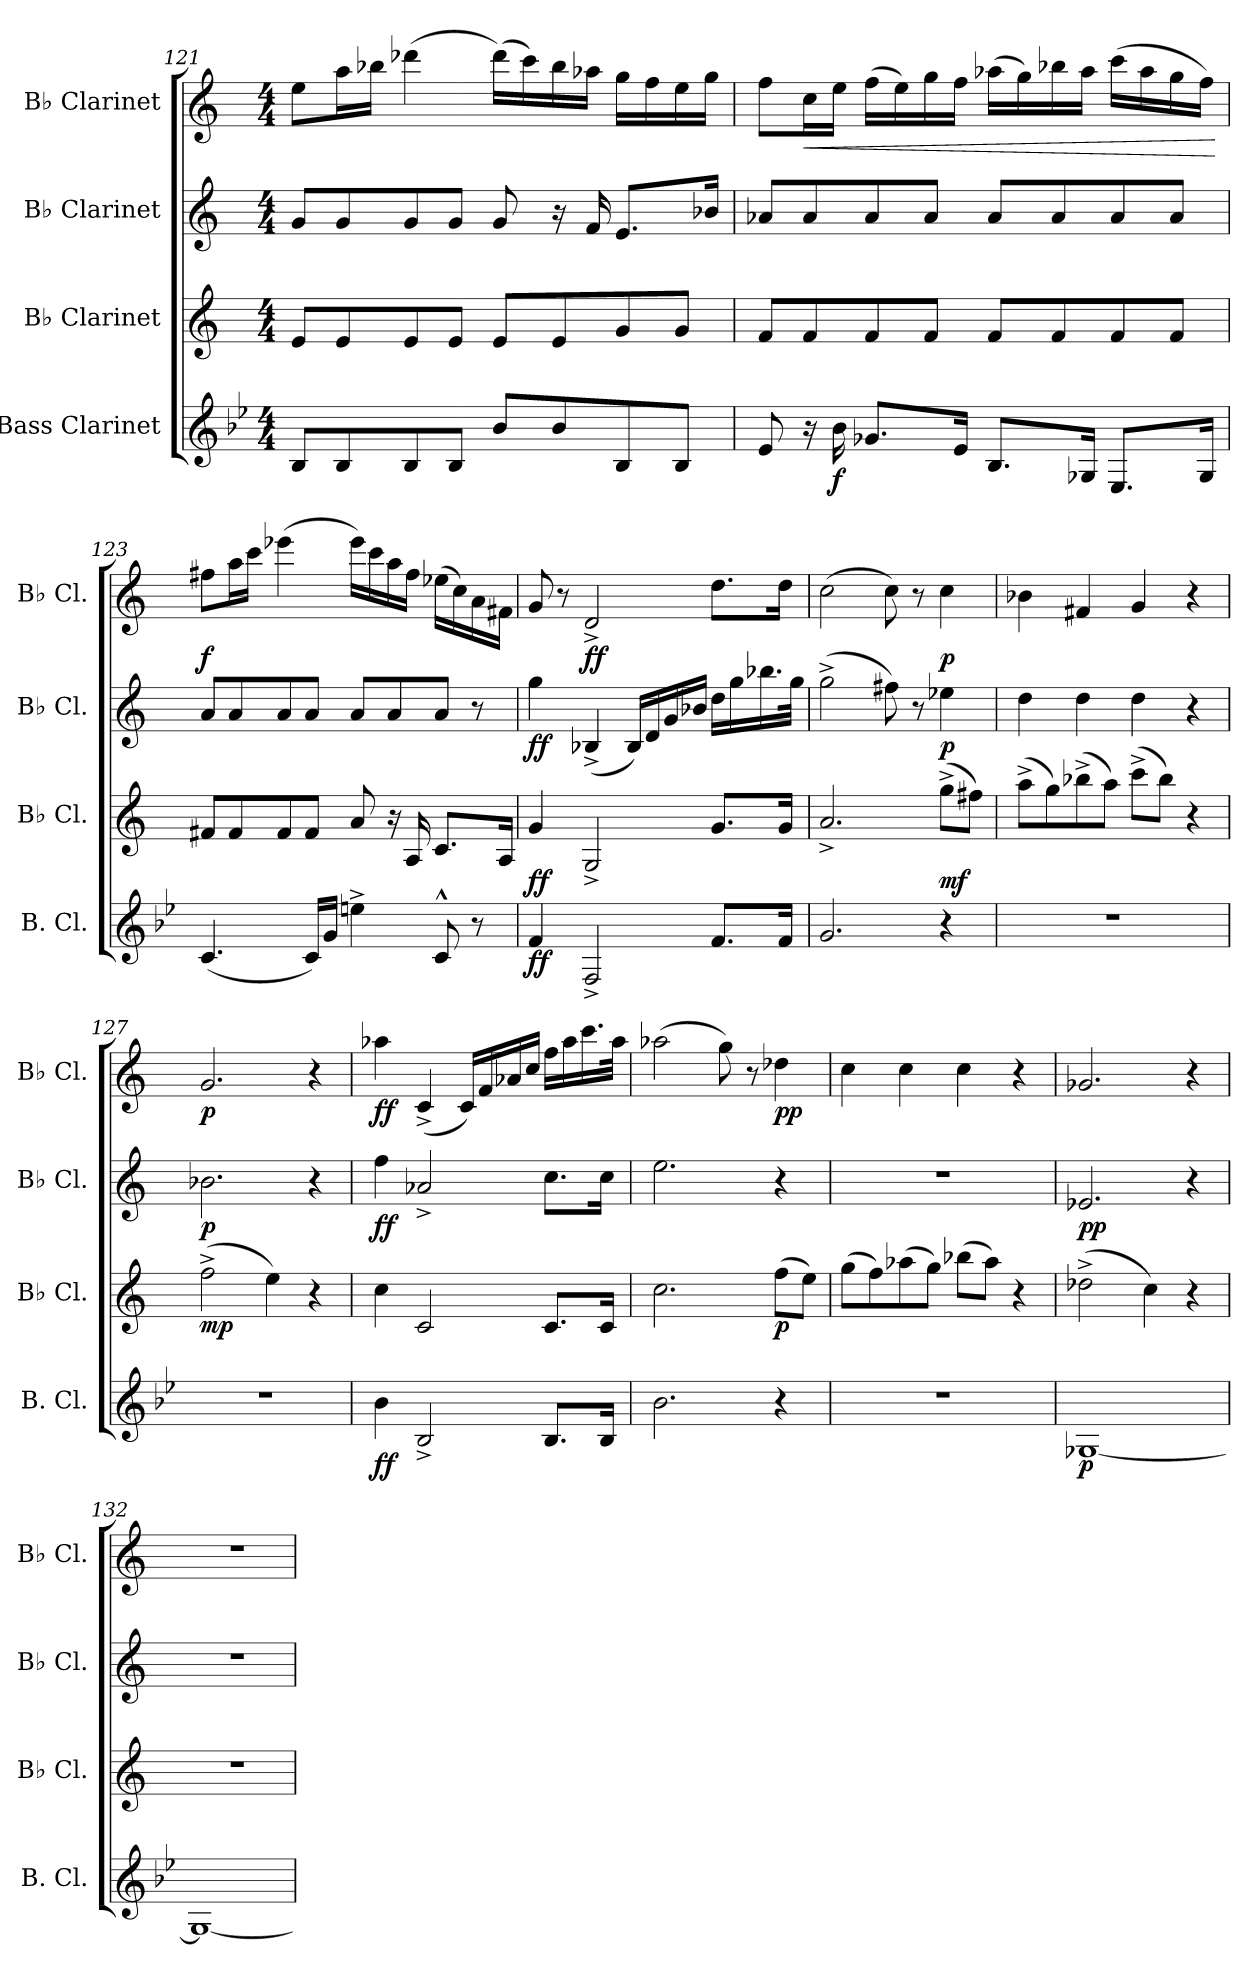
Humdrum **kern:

**kern	**dynam	**kern	**dynam	**kern	**dynam	**kern	**dynam
*part4	*part4	*part3	*part3	*part2	*part2	*part1	*part1
*staff4	*staff4	*staff3	*staff3	*staff2	*staff2	*staff1	*staff1
*I"Bass Clarinet	*	*I"B♭ Clarinet	*	*I"B♭ Clarinet	*	*I"B♭ Clarinet	*
*I'B. Cl.	*	*I'B♭ Cl.	*	*I'B♭ Cl.	*	*I'B♭ Cl.	*
*clefG2	*	*clefG2	*	*clefG2	*	*clefG2	*
*ITrd8c14	*	*ITrd1c2	*	*ITrd1c2	*	*ITrd1c2	*
*k[b-e-]	*	*k[b-e-]	*	*k[b-e-]	*	*k[b-e-]	*
*M4/4	*	*M4/4	*	*M4/4	*	*M4/4	*
=121	=121	=121	=121	=121	=121	=121	=121
8BB-/L	.	8d/L	.	8f/L	.	8dd\L	.
8BB-/	.	8d/	.	8f/	.	16gg\L	.
.	.	.	.	.	.	16aa-X\JJ	.
8BB-/	.	8d/	.	8f/	.	(4ccc-X\	.
8BB-/J	.	8d/J	.	8f/J	.	.	.
8B-/L	.	8d/L	.	8f/	.	(16ccc-\LL)	.
.	.	.	.	.	.	16bb-\)	.
8B-/	.	8d/	.	16r	.	16aa-\	.
.	.	.	.	16e-/	.	16gg-X\JJ	.
8BB-/	.	8f/	.	8.d/L	.	16ff\LL	.
.	.	.	.	.	.	16ee-\	.
8BB-/J	.	8f/J	.	.	.	16dd\	.
.	.	.	.	16a-X/Jk	.	16ff\JJ	.
!!LO:LB:g=z
=122	=122	=122	=122	=122	=122	=122	=122
8E-/	.	8e-/L	.	8g-X/L	.	8ee-\L	.
!	!	!	!	!	!	!	!LO:HP:b
16r	.	8e-/	.	8g-/	.	16b-\L	<
!	!LO:DY:b	!	!	!	!	!	!
16B-\	f	.	.	.	.	16dd\JJ	.
8.G-X/L	.	8e-/	.	8g-/	.	(16ee-\LL	.
.	.	.	.	.	.	16dd\)	.
.	.	8e-/J	.	8g-/J	.	16ff\	.
16E-/Jk	.	.	.	.	.	16ee-\JJ	.
8.BB-/L	.	8e-/L	.	8g-/L	.	(16gg-X\LL	.
.	.	.	.	.	.	16ff\)	.
.	.	8e-/	.	8g-/	.	16aa-X\	.
16GG-X/Jk	.	.	.	.	.	16gg-\JJ	.
8.EE-/L	.	8e-/	.	8g-/	.	(16bb-\LL	.
.	.	.	.	.	.	16gg-\	.
.	.	8e-/J	.	8g-/J	.	16ff\	.
16GG-/Jk	.	.	.	.	.	16ee-\JJ)	.
.	.	.	.	.	.	.	[
=123	=123	=123	=123	=123	=123	=123	=123
!	!	!	!	!	!	!	!LO:DY:b
(4.C/	.	8en/L	.	8g/L	.	8een\L	f
.	.	8e/	.	8g/	.	16gg\L	.
.	.	.	.	.	.	16bb-\JJ	.
.	.	8e/	.	8g/	.	(4ddd-X\	.
16C/LL)	.	8e/J	.	8g/J	.	.	.
16G/JJ	.	.	.	.	.	.	.
4en^\	.	8g/	.	8g/L	.	16ddd-\LL)	.
.	.	.	.	.	.	16bb-\	.
.	.	16r	.	8g/	.	16gg\	.
.	.	16G/	.	.	.	16ee\JJ	.
8C^^/	.	8.B-/L	.	8g/J	.	(16dd-X\LL	.
.	.	.	.	.	.	16b-\)	.
8r	.	.	.	8r	.	16g\	.
.	.	16G/Jk	.	.	.	16en\JJ	.
!!LO:PB:g=z
=124	=124	=124	=124	=124	=124	=124	=124
!	!LO:DY:b	!	!LO:DY:b	!	!LO:DY:b	!	!
4F/	ff	4f/	ff	4ff\	ff	8f/	.
.	.	.	.	.	.	8r	.
!	!	!	!	!	!	!	!LO:DY:b
2FF^/	.	2F^/	.	(4A-X^/	.	2c^/	ff
.	.	.	.	16A-/LL)	.	.	.
.	.	.	.	16c/	.	.	.
.	.	.	.	16f/	.	.	.
.	.	.	.	16a-X/JJ	.	.	.
8.F/L	.	8.f/L	.	16cc\LL	.	8.cc\L	.
.	.	.	.	16ff\	.	.	.
.	.	.	.	16.aa-X\	.	.	.
16F/Jk	.	16f/Jk	.	.	.	16cc\Jk	.
.	.	.	.	32ff\JJk	.	.	.
=125	=125	=125	=125	=125	=125	=125	=125
2.G/	.	2.g^/	.	(2ff^\	.	(2b-\	.
.	.	.	.	8een\)	.	8b-\)	.
.	.	.	.	8r	.	8r	.
!	!	!	!LO:DY:b	!	!LO:DY:b	!	!LO:DY:b
4r	.	(8ff^\L	mf	4dd-X\	p	4b-\	p
.	.	8een\J)	.	.	.	.	.
=126	=126	=126	=126	=126	=126	=126	=126
1r	.	(8gg^\L	.	4cc\	.	4a-X\	.
.	.	8ff\)	.	.	.	.	.
.	.	(8aa-X^\	.	4cc\	.	4en/	.
.	.	8gg\J)	.	.	.	.	.
.	.	(8bb-^\L	.	4cc\	.	4f/	.
.	.	8aa-\J)	.	.	.	.	.
.	.	4r	.	4r	.	4r	.
=127	=127	=127	=127	=127	=127	=127	=127
!	!	!	!LO:DY:b	!	!LO:DY:b	!	!LO:DY:b
1r	.	(2ee-^\	mp	2.a-X\	p	2.f/	p
.	.	4dd\)	.	.	.	.	.
.	.	4r	.	4r	.	4r	.
!!LO:LB:g=z
=128	=128	=128	=128	=128	=128	=128	=128
!	!LO:DY:b	!	!	!	!LO:DY:b	!	!LO:DY:b
4B-\	ff	4b-\	.	4ee-\	ff	4gg-X\	ff
2BB-^/	.	2B-/	.	2g-X^/	.	(4B-^/	.
.	.	.	.	.	.	16B-/LL)	.
.	.	.	.	.	.	16e-/	.
.	.	.	.	.	.	16g-X/	.
.	.	.	.	.	.	16b-/JJ	.
8.BB-/L	.	8.B-/L	.	8.b-\L	.	16ee-\LL	.
.	.	.	.	.	.	16gg-\	.
.	.	.	.	.	.	16.bb-\	.
16BB-/Jk	.	16B-/Jk	.	16b-\Jk	.	.	.
.	.	.	.	.	.	32gg-\JJk	.
=129	=129	=129	=129	=129	=129	=129	=129
2.B-\	.	2.b-\	.	2.dd\	.	(2gg-X\	.
.	.	.	.	.	.	8ff\)	.
.	.	.	.	.	.	8r	.
!	!	!	!LO:DY:b	!	!	!	!LO:DY:b
4r	.	(8ee-\L	p	4r	.	4cc-X\	pp
.	.	8dd\J)	.	.	.	.	.
=130	=130	=130	=130	=130	=130	=130	=130
1r	.	(8ff\L	.	1r	.	4b-\	.
.	.	8ee-\)	.	.	.	.	.
.	.	(8gg-X\	.	.	.	4b-\	.
.	.	8ff\J)	.	.	.	.	.
.	.	(8aa-X\L	.	.	.	4b-\	.
.	.	8gg-\J)	.	.	.	.	.
.	.	4r	.	.	.	4r	.
=131	=131	=131	=131	=131	=131	=131	=131
!	!LO:DY:b	!	!	!	!LO:DY:b	!	!
[1GG-X	p	(2cc-X^\	.	2.d-X/	pp	2.f-X/	.
.	.	4b-\)	.	.	.	.	.
.	.	4r	.	4r	.	4r	.
=132	=132	=132	=132	=132	=132	=132	=132
1GG-_	.	1r	.	1r	.	1r	.
=	=	=	=	=	=	=	=
*-	*-	*-	*-	*-	*-	*-	*-
